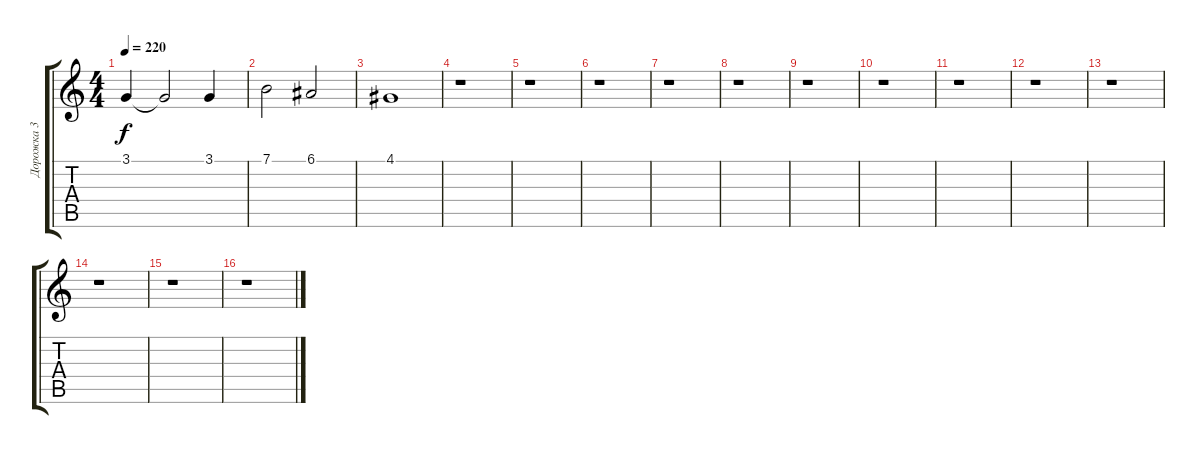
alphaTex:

\track ("Дорожка 3" "Дорожка 3") {instrument choiraahs}
\staff {score tabs}
\tuning (E4 B3 G3 D3 A2 E2) {hide}
\ts (4 4)
\tempo 220
\clef g2
\ks c
3.1.4{dy f} 3.1{t}.2 3.1.4 |
7.1.2 6.1.2 |
4.1.1 |
r.1 |
r.1 |
r.1 |
r.1 |
r.1 |
r.1 |
r.1 |
r.1 |
r.1 |
r.1 |
r.1 |
r.1 |
r.1
